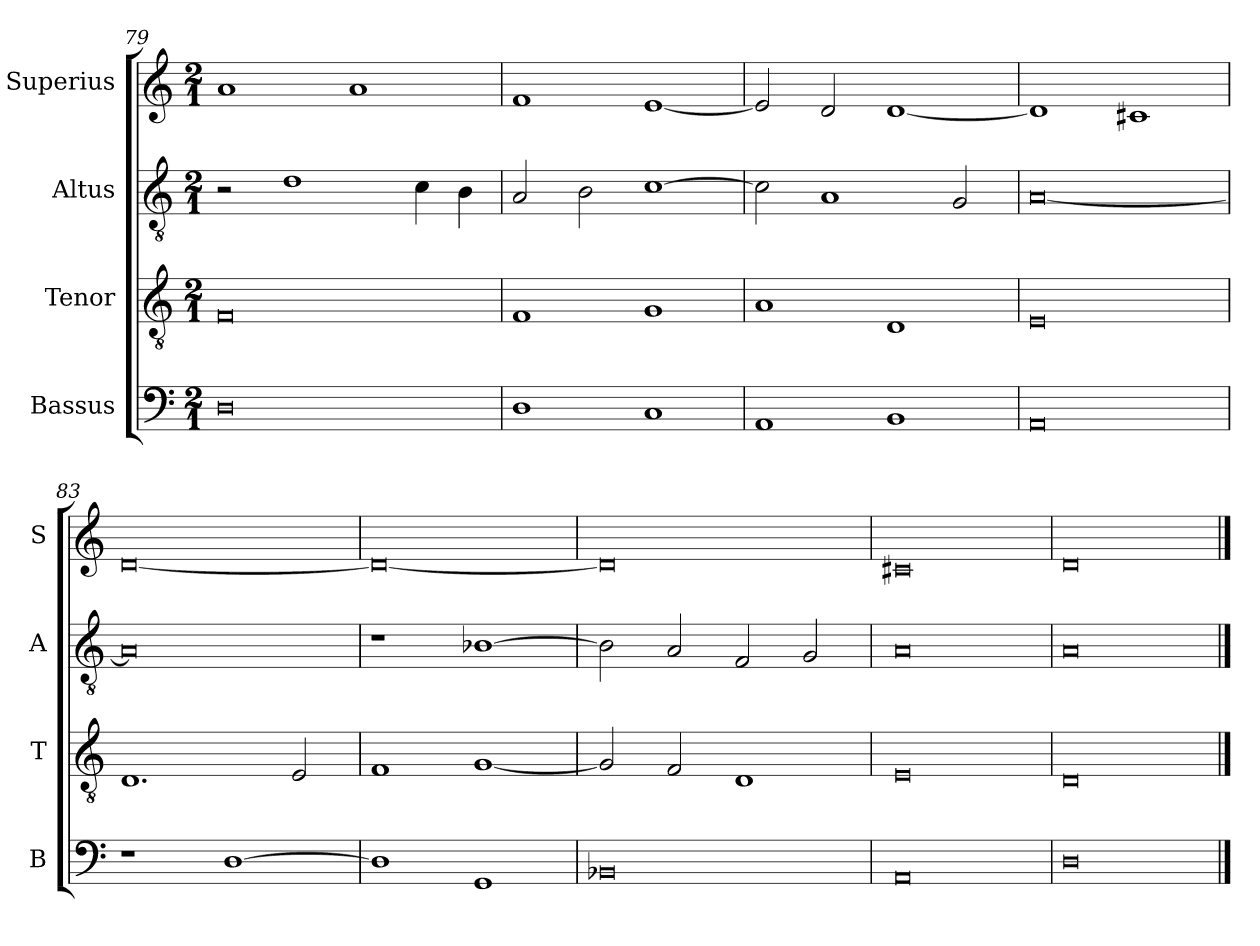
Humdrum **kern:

**kern	**kern	**kern	**kern
*part4	*part3	*part2	*part1
*staff4	*staff3	*staff2	*staff1
*I"Bassus	*I"Tenor	*I"Altus	*I"Superius
*I'B	*I'T	*I'A	*I'S
*clefF4	*clefGv2	*clefGv2	*clefG2
*k[]	*k[]	*k[]	*k[]
*M2/1	*M2/1	*M2/1	*M2/1
=79	=79	=79	=79
0D	0F	2r	1a
.	.	1d	.
.	.	.	1a
.	.	4c\	.
.	.	4B\	.
=80	=80	=80	=80
1D	1F	2A/	1f
.	.	2B\	.
1C	1G	[1c	[1e
=81	=81	=81	=81
1AA	1A	2c\]	2e/]
.	.	1A	2d/
1BB	1D	.	[1d
.	.	2G/	.
=82	=82	=82	=82
0AA	0E	[0A	1d]
.	.	.	1c#X
=83	=83	=83	=83
1r	1.D	0A]	[0d
[1D	.	.	.
.	2E/	.	.
=84	=84	=84	=84
1D]	1F	1r	0d_
1GG	[1G	[1B-X	.
=85	=85	=85	=85
0BB-X	2G/]	2B-\]	0d]
.	2F/	2A/	.
.	1D	2F/	.
.	.	2G/	.
=86	=86	=86	=86
0AA	0E	0A	0c#X
=87	=87	=87	=87
0D	0D	0A	0d
==	==	==	==
*-	*-	*-	*-
